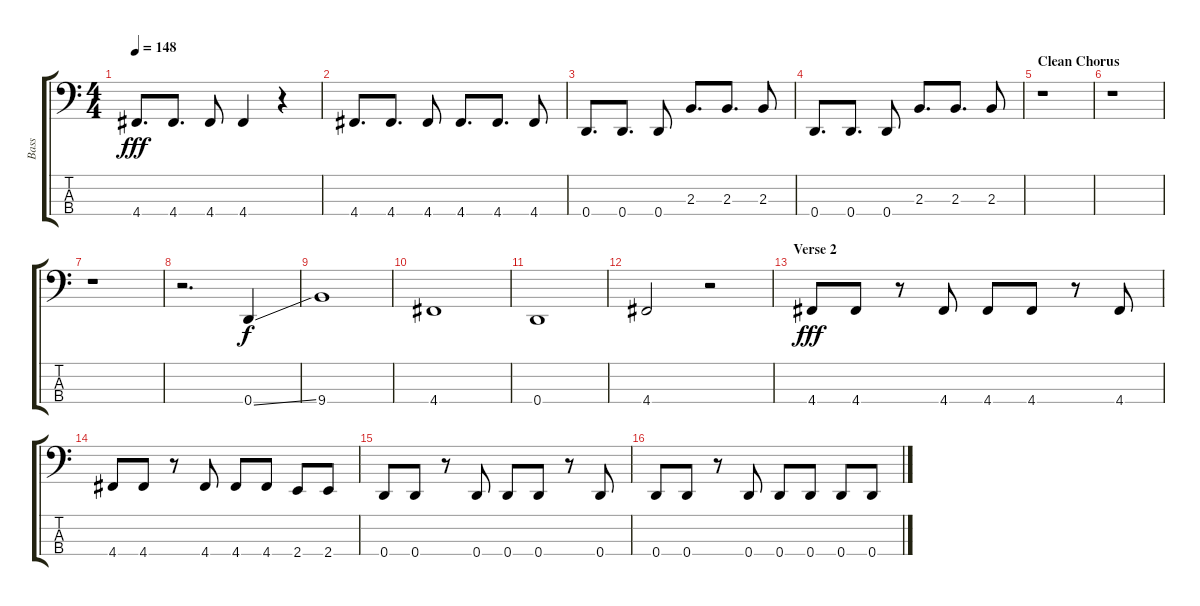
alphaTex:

\track ("Bass" "Bass") {instrument electricbassfinger}
\staff {score tabs}
\tuning (G2 D2 A1 D1) {hide}
\ts (4 4)
\tempo 148
\clef f4
\ks c
4.4.8{d dy fff} 4.4.8{d} 4.4.8 4.4.4 r.4 |
4.4.8{d} 4.4.8{d} 4.4.8 4.4.8{d} 4.4.8{d} 4.4.8 |
0.4.8{d} 0.4.8{d} 0.4.8 2.3.8{d} 2.3.8{d} 2.3.8 |
0.4.8{d} 0.4.8{d} 0.4.8 2.3.8{d} 2.3.8{d} 2.3.8 |
\section ("" "Clean Chorus")
r.1 |
r.1 |
r.1 |
r.2{d} 0.4{ss}.4{dy f} |
9.4.1 |
4.4.1 |
0.4.1 |
4.4.2 r.2 |
\section ("" "Verse 2")
4.4.8{dy fff} 4.4.8 r.8 4.4.8 4.4.8 4.4.8 r.8 4.4.8 |
4.4.8 4.4.8 r.8 4.4.8 4.4.8 4.4.8 2.4.8 2.4.8 |
0.4.8 0.4.8 r.8 0.4.8 0.4.8 0.4.8 r.8 0.4.8 |
0.4.8 0.4.8 r.8 0.4.8 0.4.8 0.4.8 0.4.8 0.4.8
